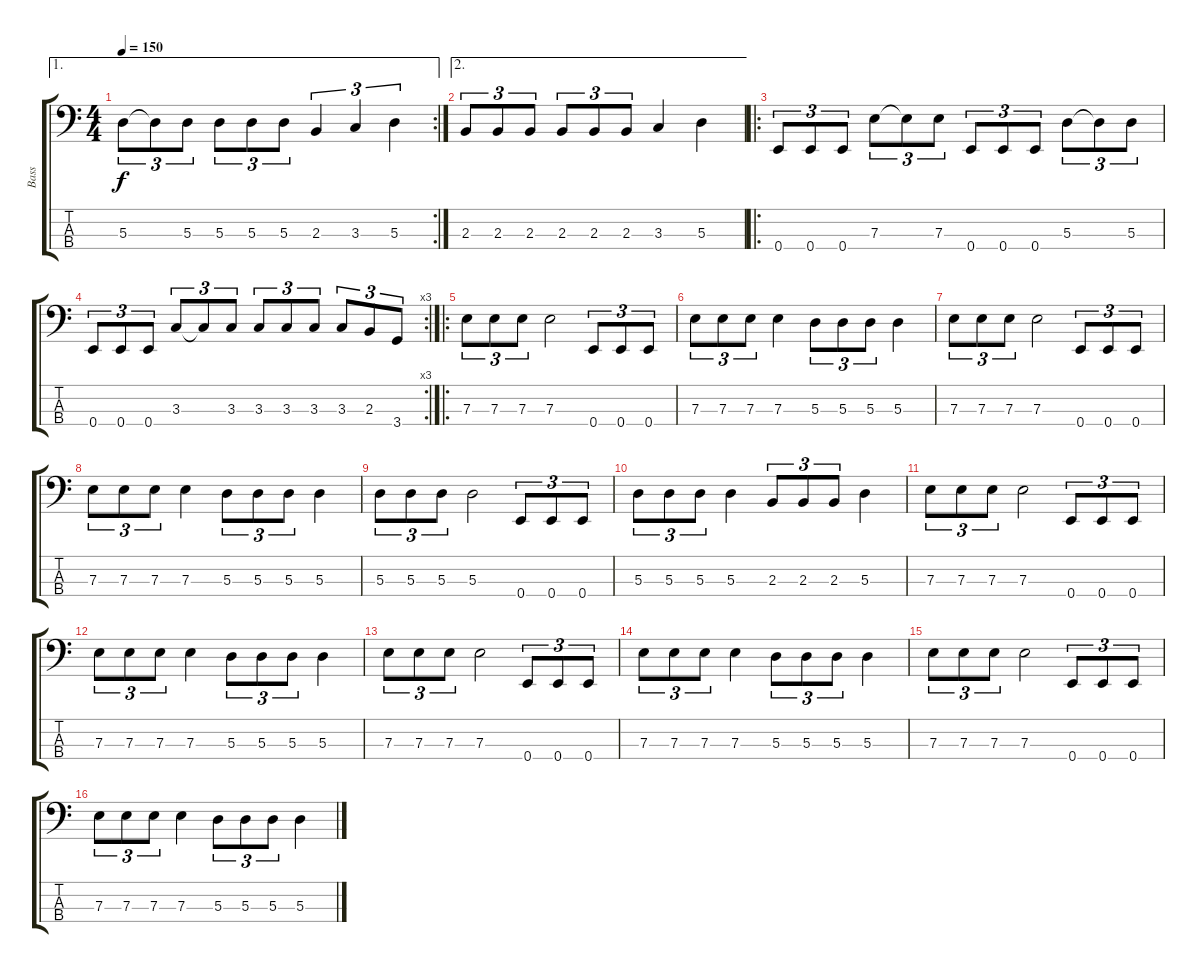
\track ("Bass" "Bass") {instrument electricbassfinger}
\staff {score tabs}
\tuning (G2 D2 A1 E1) {hide}
\ae 1
\rc 2
\ts (4 4)
\tempo 150
\clef f4
\ks c
5.3.8{tu (3 2) dy f} 5.3{t}.8{tu (3 2)} 5.3.8{tu (3 2)} 5.3.8{tu (3 2)} 5.3.8{tu (3 2)} 5.3.8{tu (3 2)} 2.3.4{tu (3 2)} 3.3.4{tu (3 2)} 5.3.4{tu (3 2)} |
\ae 2
2.3.8{tu (3 2)} 2.3.8{tu (3 2)} 2.3.8{tu (3 2)} 2.3.8{tu (3 2)} 2.3.8{tu (3 2)} 2.3.8{tu (3 2)} 3.3.4 5.3.4 |
\ro
0.4.8{tu (3 2)} 0.4.8{tu (3 2)} 0.4.8{tu (3 2)} 7.3.8{tu (3 2)} 7.3{t}.8{tu (3 2)} 7.3.8{tu (3 2)} 0.4.8{tu (3 2)} 0.4.8{tu (3 2)} 0.4.8{tu (3 2)} 5.3.8{tu (3 2)} 5.3{t}.8{tu (3 2)} 5.3.8{tu (3 2)} |
\rc 3
0.4.8{tu (3 2)} 0.4.8{tu (3 2)} 0.4.8{tu (3 2)} 3.3.8{tu (3 2)} 3.3{t}.8{tu (3 2)} 3.3.8{tu (3 2)} 3.3.8{tu (3 2)} 3.3.8{tu (3 2)} 3.3.8{tu (3 2)} 3.3.8{tu (3 2)} 2.3.8{tu (3 2)} 3.4.8{tu (3 2)} |
\ro
7.3.8{tu (3 2)} 7.3.8{tu (3 2)} 7.3.8{tu (3 2)} 7.3.2 0.4.8{tu (3 2)} 0.4.8{tu (3 2)} 0.4.8{tu (3 2)} |
7.3.8{tu (3 2)} 7.3.8{tu (3 2)} 7.3.8{tu (3 2)} 7.3.4 5.3.8{tu (3 2)} 5.3.8{tu (3 2)} 5.3.8{tu (3 2)} 5.3.4 |
7.3.8{tu (3 2)} 7.3.8{tu (3 2)} 7.3.8{tu (3 2)} 7.3.2 0.4.8{tu (3 2)} 0.4.8{tu (3 2)} 0.4.8{tu (3 2)} |
7.3.8{tu (3 2)} 7.3.8{tu (3 2)} 7.3.8{tu (3 2)} 7.3.4 5.3.8{tu (3 2)} 5.3.8{tu (3 2)} 5.3.8{tu (3 2)} 5.3.4 |
5.3.8{tu (3 2)} 5.3.8{tu (3 2)} 5.3.8{tu (3 2)} 5.3.2 0.4.8{tu (3 2)} 0.4.8{tu (3 2)} 0.4.8{tu (3 2)} |
5.3.8{tu (3 2)} 5.3.8{tu (3 2)} 5.3.8{tu (3 2)} 5.3.4 2.3.8{tu (3 2)} 2.3.8{tu (3 2)} 2.3.8{tu (3 2)} 5.3.4 |
7.3.8{tu (3 2)} 7.3.8{tu (3 2)} 7.3.8{tu (3 2)} 7.3.2 0.4.8{tu (3 2)} 0.4.8{tu (3 2)} 0.4.8{tu (3 2)} |
7.3.8{tu (3 2)} 7.3.8{tu (3 2)} 7.3.8{tu (3 2)} 7.3.4 5.3.8{tu (3 2)} 5.3.8{tu (3 2)} 5.3.8{tu (3 2)} 5.3.4 |
7.3.8{tu (3 2)} 7.3.8{tu (3 2)} 7.3.8{tu (3 2)} 7.3.2 0.4.8{tu (3 2)} 0.4.8{tu (3 2)} 0.4.8{tu (3 2)} |
7.3.8{tu (3 2)} 7.3.8{tu (3 2)} 7.3.8{tu (3 2)} 7.3.4 5.3.8{tu (3 2)} 5.3.8{tu (3 2)} 5.3.8{tu (3 2)} 5.3.4 |
7.3.8{tu (3 2)} 7.3.8{tu (3 2)} 7.3.8{tu (3 2)} 7.3.2 0.4.8{tu (3 2)} 0.4.8{tu (3 2)} 0.4.8{tu (3 2)} |
7.3.8{tu (3 2)} 7.3.8{tu (3 2)} 7.3.8{tu (3 2)} 7.3.4 5.3.8{tu (3 2)} 5.3.8{tu (3 2)} 5.3.8{tu (3 2)} 5.3.4
